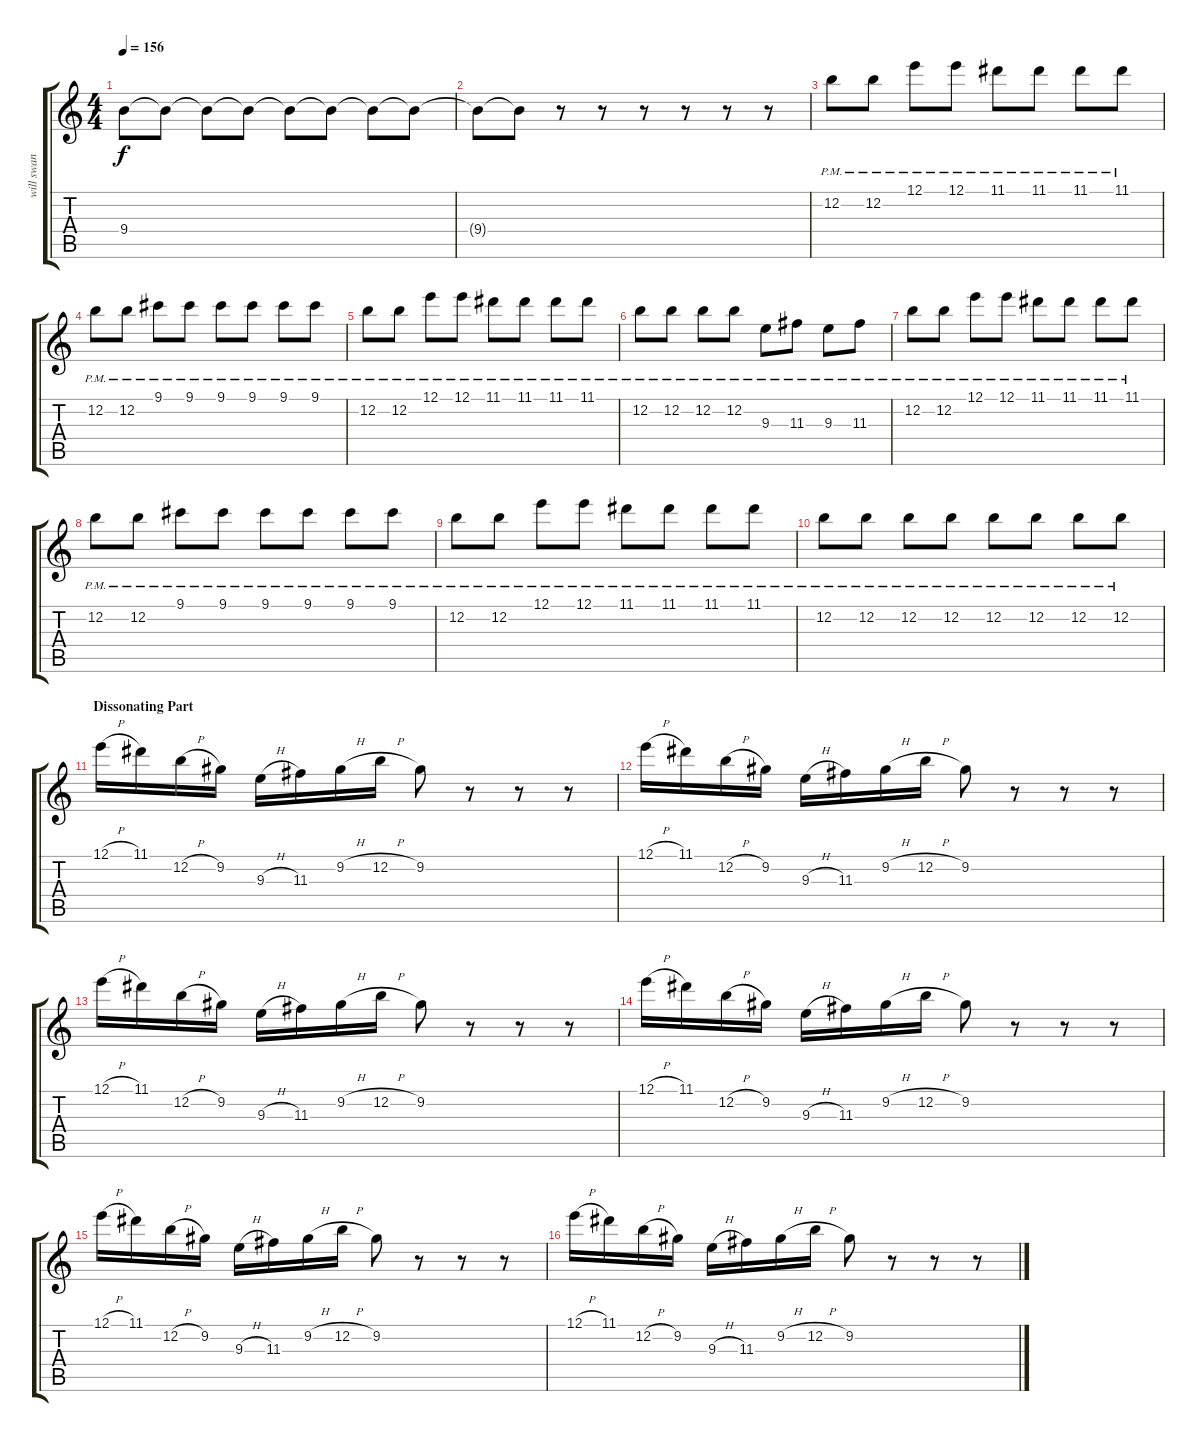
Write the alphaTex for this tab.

\track ("will swan" "will swan") {instrument distortionguitar}
\staff {score tabs}
\tuning (E4 B3 G3 D3 A2 D2) {hide}
\ts (4 4)
\tempo 156
\clef g2
\ks c
9.4{t}.8{dy f} 9.4{t}.8 9.4{t}.8 9.4{t}.8 9.4{t}.8 9.4{t}.8 9.4{t}.8 9.4{t}.8 |
9.4{t}.8 9.4{t}.8 r.8 r.8 r.8 r.8 r.8 r.8 |
12.2{pm}.8 12.2{pm}.8 12.1{pm}.8 12.1{pm}.8 11.1{pm}.8 11.1{pm}.8 11.1{pm}.8 11.1{pm}.8 |
12.2{pm}.8 12.2{pm}.8 9.1{pm}.8 9.1{pm}.8 9.1{pm}.8 9.1{pm}.8 9.1{pm}.8 9.1{pm}.8 |
12.2{pm}.8 12.2{pm}.8 12.1{pm}.8 12.1{pm}.8 11.1{pm}.8 11.1{pm}.8 11.1{pm}.8 11.1{pm}.8 |
12.2{pm}.8 12.2{pm}.8 12.2{pm}.8 12.2{pm}.8 9.3{pm}.8 11.3{pm}.8 9.3{pm}.8 11.3{pm}.8 |
12.2{pm}.8 12.2{pm}.8 12.1{pm}.8 12.1{pm}.8 11.1{pm}.8 11.1{pm}.8 11.1{pm}.8 11.1{pm}.8 |
12.2{pm}.8 12.2{pm}.8 9.1{pm}.8 9.1{pm}.8 9.1{pm}.8 9.1{pm}.8 9.1{pm}.8 9.1{pm}.8 |
12.2{pm}.8 12.2{pm}.8 12.1{pm}.8 12.1{pm}.8 11.1{pm}.8 11.1{pm}.8 11.1{pm}.8 11.1{pm}.8 |
12.2{pm}.8 12.2{pm}.8 12.2{pm}.8 12.2{pm}.8 12.2{pm}.8 12.2{pm}.8 12.2{pm}.8 12.2{pm}.8 |
\section ("" "Dissonating Part")
12.1{h}.16 11.1.16 12.2{h}.16 9.2.16 9.3{h}.16 11.3.16 9.2{h}.16 12.2{h}.16 9.2.8 r.8 r.8 r.8 |
12.1{h}.16 11.1.16 12.2{h}.16 9.2.16 9.3{h}.16 11.3.16 9.2{h}.16 12.2{h}.16 9.2.8 r.8 r.8 r.8 |
12.1{h}.16 11.1.16 12.2{h}.16 9.2.16 9.3{h}.16 11.3.16 9.2{h}.16 12.2{h}.16 9.2.8 r.8 r.8 r.8 |
12.1{h}.16 11.1.16 12.2{h}.16 9.2.16 9.3{h}.16 11.3.16 9.2{h}.16 12.2{h}.16 9.2.8 r.8 r.8 r.8 |
12.1{h}.16 11.1.16 12.2{h}.16 9.2.16 9.3{h}.16 11.3.16 9.2{h}.16 12.2{h}.16 9.2.8 r.8 r.8 r.8 |
12.1{h}.16 11.1.16 12.2{h}.16 9.2.16 9.3{h}.16 11.3.16 9.2{h}.16 12.2{h}.16 9.2.8 r.8 r.8 r.8
